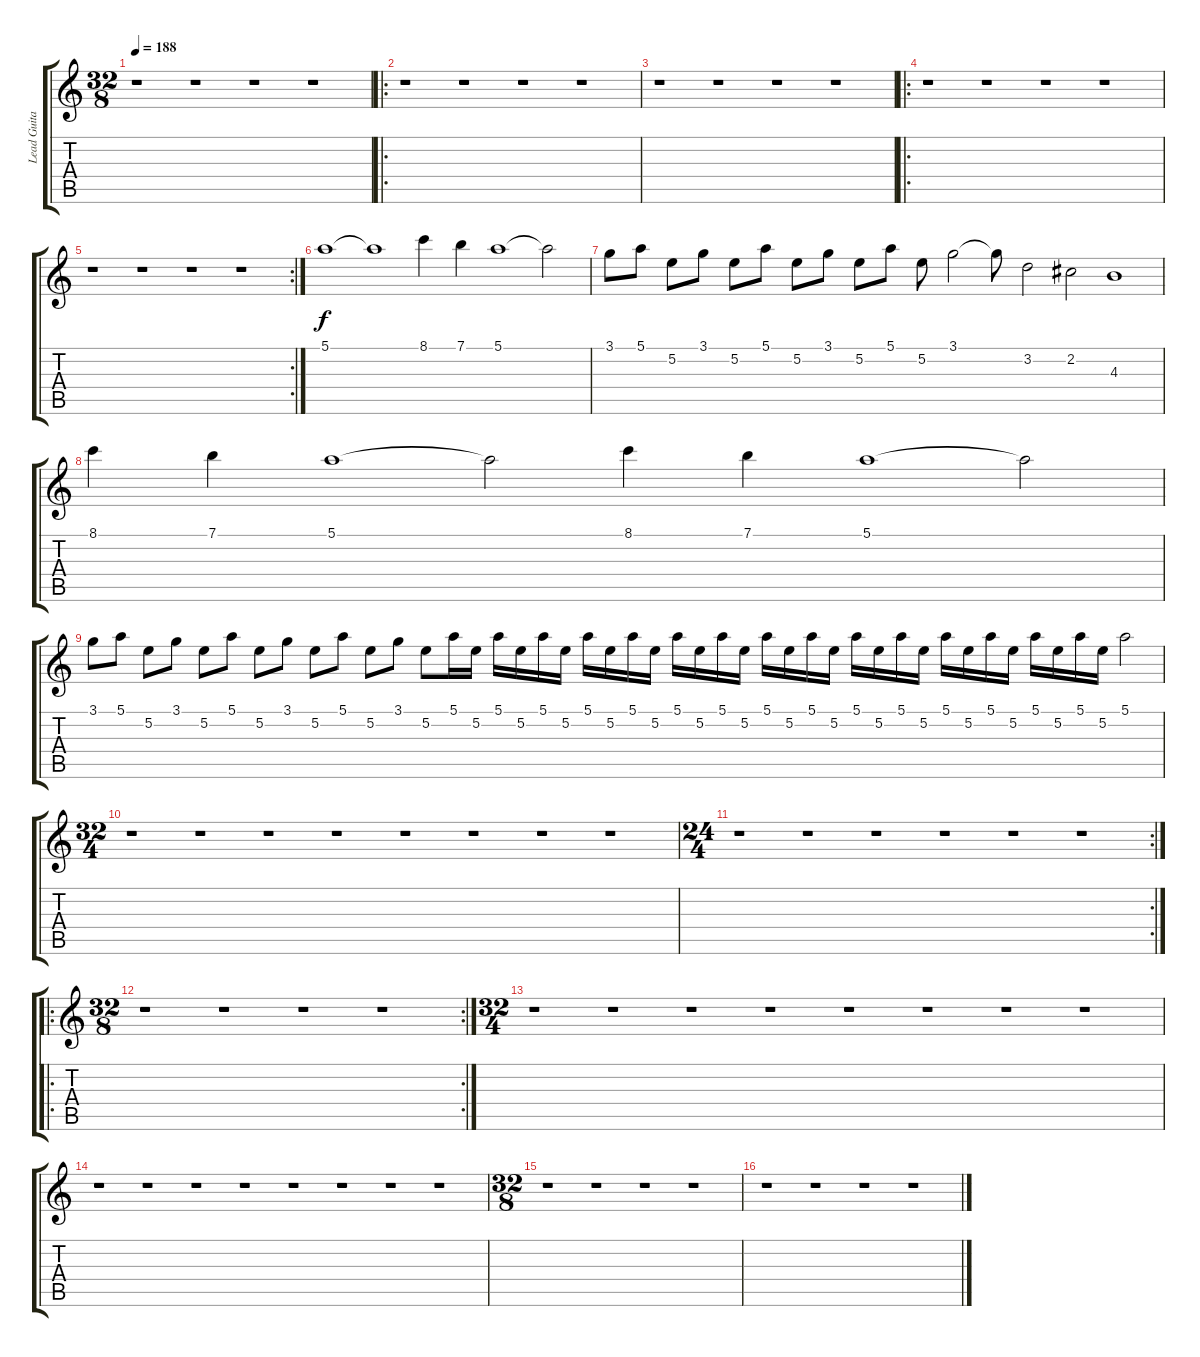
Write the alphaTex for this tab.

\track ("Lead Guitar" "Lead Guita") {instrument overdrivenguitar}
\staff {score tabs}
\tuning (E4 B3 G3 D3 A2 E2) {hide}
\ts (32 8)
\tempo 188
\clef g2
\ks c
r.1{dy f instrument overdrivenguitar} r.1 r.1 r.1 |
\ro
r.1 r.1 r.1 r.1 |
r.1 r.1 r.1 r.1 |
\ro
r.1 r.1 r.1 r.1 |
\rc 2
r.1 r.1 r.1 r.1 |
5.1.1 5.1{t}.1 8.1.4 7.1.4 5.1.1 5.1{t}.2 |
3.1.8 5.1.8 5.2.8 3.1.8 5.2.8 5.1.8 5.2.8 3.1.8 5.2.8 5.1.8 5.2.8 3.1.2 3.1{t}.8 3.2.2 2.2.2 4.3.1 |
8.1.4 7.1.4 5.1.1 5.1{t}.2 8.1.4 7.1.4 5.1.1 5.1{t}.2 |
3.1.8 5.1.8 5.2.8 3.1.8 5.2.8 5.1.8 5.2.8 3.1.8 5.2.8 5.1.8 5.2.8 3.1.8 5.2.8 5.1.16 5.2.16 5.1.16 5.2.16 5.1.16 5.2.16 5.1.16 5.2.16 5.1.16 5.2.16 5.1.16 5.2.16 5.1.16 5.2.16 5.1.16 5.2.16 5.1.16 5.2.16 5.1.16 5.2.16 5.1.16 5.2.16 5.1.16 5.2.16 5.1.16 5.2.16 5.1.16 5.2.16 5.1.16 5.2.16 5.1.2 |
\ts (32 4)
r.1 r.1 r.1 r.1 r.1 r.1 r.1 r.1 |
\rc 2
\ts (24 4)
r.1 r.1 r.1 r.1 r.1 r.1 |
\ro
\rc 2
\ts (32 8)
r.1 r.1 r.1 r.1 |
\ts (32 4)
r.1 r.1 r.1 r.1 r.1 r.1 r.1 r.1 |
r.1 r.1 r.1 r.1 r.1 r.1 r.1 r.1 |
\ts (32 8)
r.1 r.1 r.1 r.1 |
r.1 r.1 r.1 r.1
